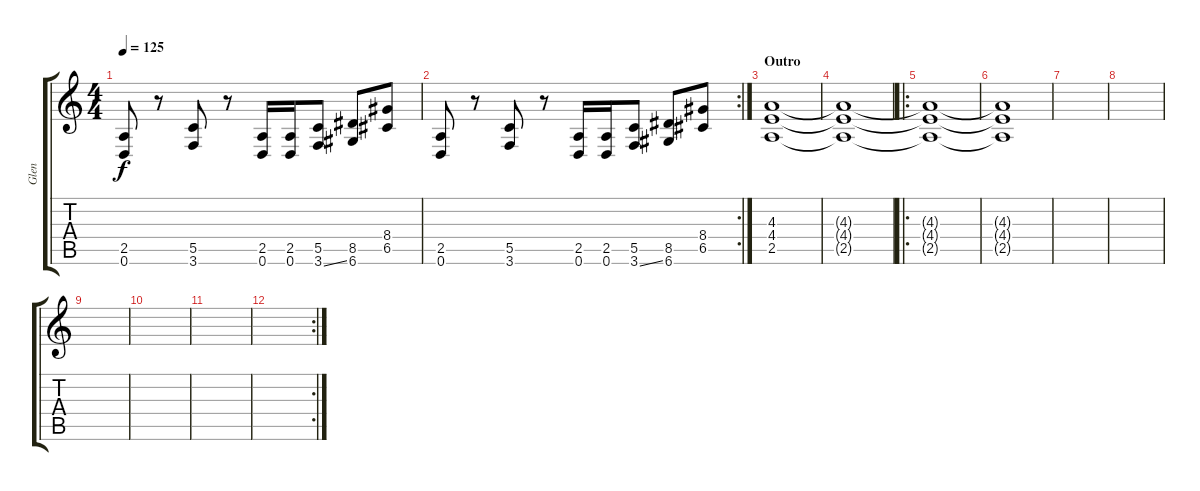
\track ("Glen" "Glen") {instrument distortionguitar}
\staff {score tabs}
\tuning (D4 A3 F3 C3 G2 D2) {hide}
\ts (4 4)
\tempo 125
\clef g2
\ks c
(2.5 0.6).8{dy f} r.8 (5.5 3.6).8 r.8 (2.5 0.6).16 (2.5 0.6).16 (5.5 3.6{ss}).8 (8.5 6.6).8 (8.4 6.5).8 |
\rc 2
(2.5 0.6).8 r.8 (5.5 3.6).8 r.8 (2.5 0.6).16 (2.5 0.6).16 (5.5 3.6{ss}).8 (8.5 6.6).8 (8.4 6.5).8 |
\section ("" "Outro")
(4.3 4.4 2.5).1 |
(4.3{t} 4.4{t} 2.5{t}).1 |
\ro
(4.3{t} 4.4{t} 2.5{t}).1{volume 0} |
(4.3{t} 4.4{t} 2.5{t}).1 |
|
|
|
|
|
\rc 2
